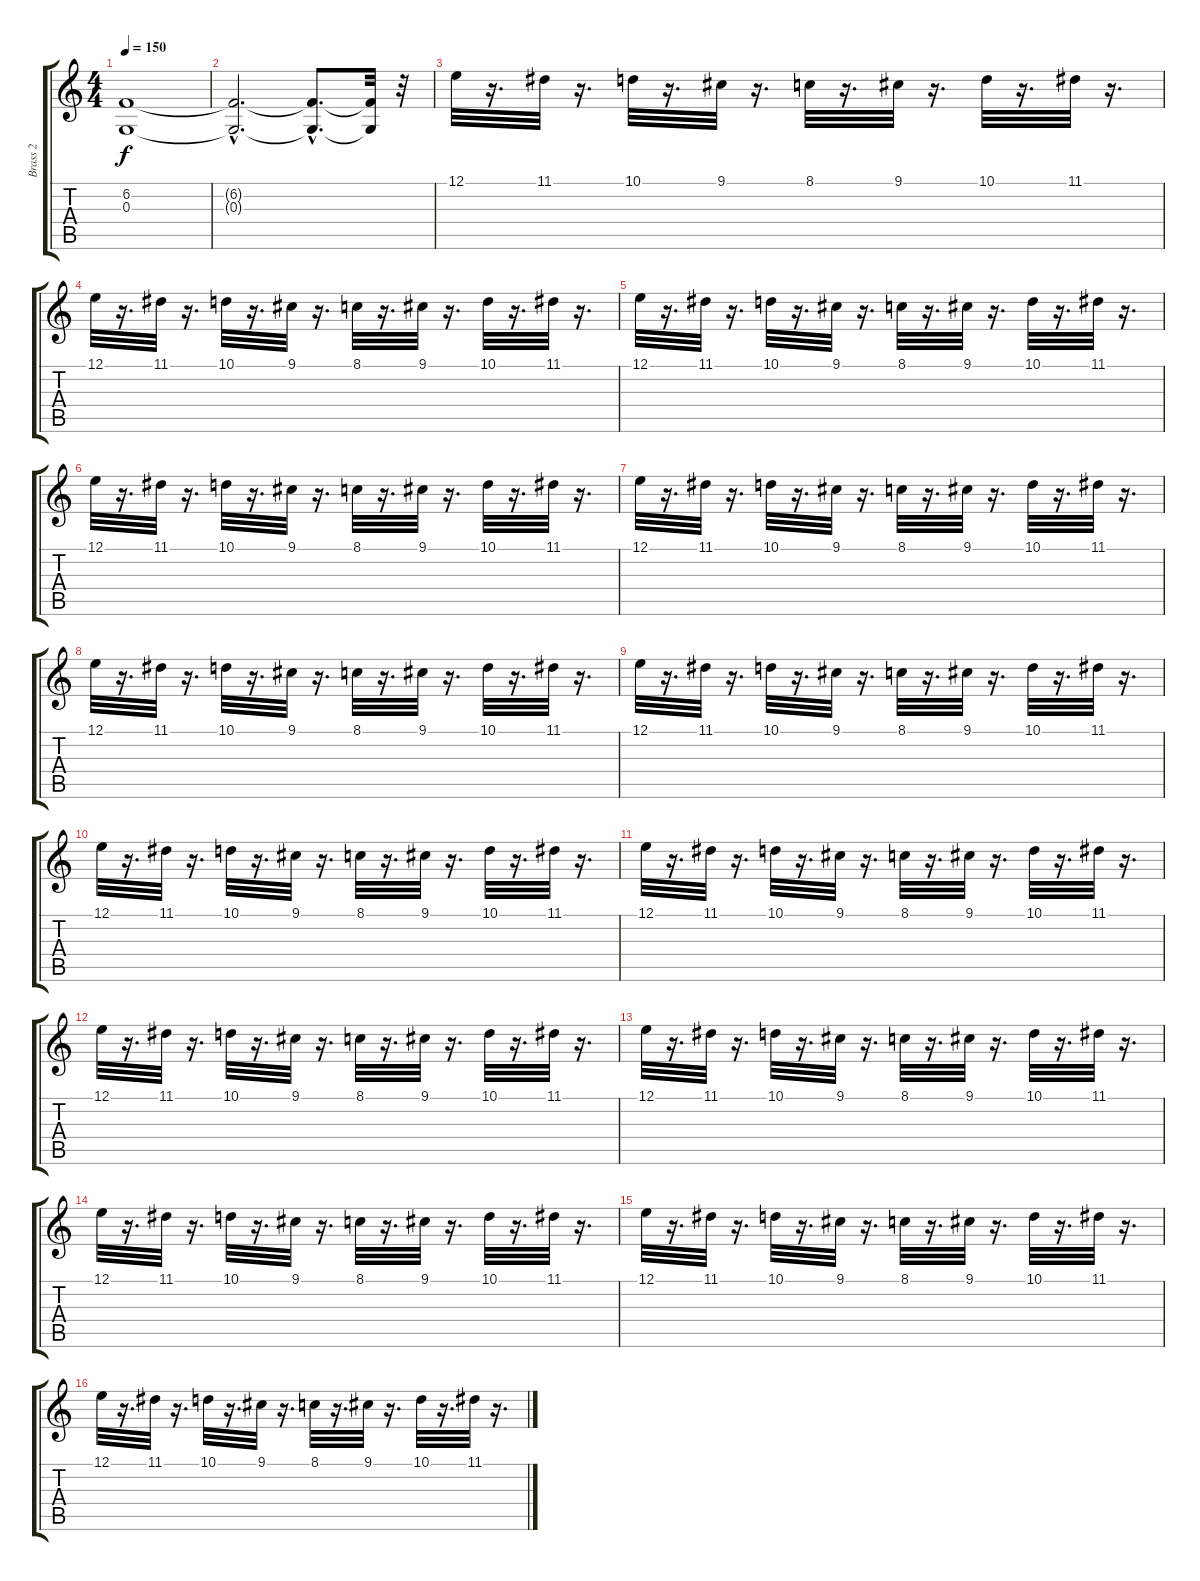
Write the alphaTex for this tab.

\track ("Brass 2" "Brass 2") {instrument synthbrass1}
\staff {score tabs}
\tuning (E4 B3 G3 D3 A2 E2) {hide}
\ts (4 4)
\tempo 150
\clef g2
\ks c
(6.2{t} 0.3).1{dy f} |
(6.2{hac t} 0.3{hac t}).2{d} (6.2{hac t} 0.3{hac t}).8{d} (6.2{t} 0.3{t}).32 r.32 |
12.1.32{instrument trumpet} r.16{d} 11.1.32 r.16{d} 10.1.32 r.16{d} 9.1.32 r.16{d} 8.1.32 r.16{d} 9.1.32 r.16{d} 10.1.32 r.16{d} 11.1.32 r.16{d} |
12.1.32 r.16{d} 11.1.32 r.16{d} 10.1.32 r.16{d} 9.1.32 r.16{d} 8.1.32 r.16{d} 9.1.32 r.16{d} 10.1.32 r.16{d} 11.1.32 r.16{d} |
12.1.32 r.16{d} 11.1.32 r.16{d} 10.1.32 r.16{d} 9.1.32 r.16{d} 8.1.32 r.16{d} 9.1.32 r.16{d} 10.1.32 r.16{d} 11.1.32 r.16{d} |
12.1.32 r.16{d} 11.1.32 r.16{d} 10.1.32 r.16{d} 9.1.32 r.16{d} 8.1.32 r.16{d} 9.1.32 r.16{d} 10.1.32 r.16{d} 11.1.32 r.16{d} |
12.1.32 r.16{d} 11.1.32 r.16{d} 10.1.32 r.16{d} 9.1.32 r.16{d} 8.1.32 r.16{d} 9.1.32 r.16{d} 10.1.32 r.16{d} 11.1.32 r.16{d} |
12.1.32 r.16{d} 11.1.32 r.16{d} 10.1.32 r.16{d} 9.1.32 r.16{d} 8.1.32 r.16{d} 9.1.32 r.16{d} 10.1.32 r.16{d} 11.1.32 r.16{d} |
12.1.32 r.16{d} 11.1.32 r.16{d} 10.1.32 r.16{d} 9.1.32 r.16{d} 8.1.32 r.16{d} 9.1.32 r.16{d} 10.1.32 r.16{d} 11.1.32 r.16{d} |
12.1.32 r.16{d} 11.1.32 r.16{d} 10.1.32 r.16{d} 9.1.32 r.16{d} 8.1.32 r.16{d} 9.1.32 r.16{d} 10.1.32 r.16{d} 11.1.32 r.16{d} |
12.1.32 r.16{d} 11.1.32 r.16{d} 10.1.32 r.16{d} 9.1.32 r.16{d} 8.1.32 r.16{d} 9.1.32 r.16{d} 10.1.32 r.16{d} 11.1.32 r.16{d} |
12.1.32 r.16{d} 11.1.32 r.16{d} 10.1.32 r.16{d} 9.1.32 r.16{d} 8.1.32 r.16{d} 9.1.32 r.16{d} 10.1.32 r.16{d} 11.1.32 r.16{d} |
12.1.32 r.16{d} 11.1.32 r.16{d} 10.1.32 r.16{d} 9.1.32 r.16{d} 8.1.32 r.16{d} 9.1.32 r.16{d} 10.1.32 r.16{d} 11.1.32 r.16{d} |
12.1.32 r.16{d} 11.1.32 r.16{d} 10.1.32 r.16{d} 9.1.32 r.16{d} 8.1.32 r.16{d} 9.1.32 r.16{d} 10.1.32 r.16{d} 11.1.32 r.16{d} |
12.1.32 r.16{d} 11.1.32 r.16{d} 10.1.32 r.16{d} 9.1.32 r.16{d} 8.1.32 r.16{d} 9.1.32 r.16{d} 10.1.32 r.16{d} 11.1.32 r.16{d} |
12.1.32 r.16{d} 11.1.32 r.16{d} 10.1.32 r.16{d} 9.1.32 r.16{d} 8.1.32 r.16{d} 9.1.32 r.16{d} 10.1.32 r.16{d} 11.1.32 r.16{d}
